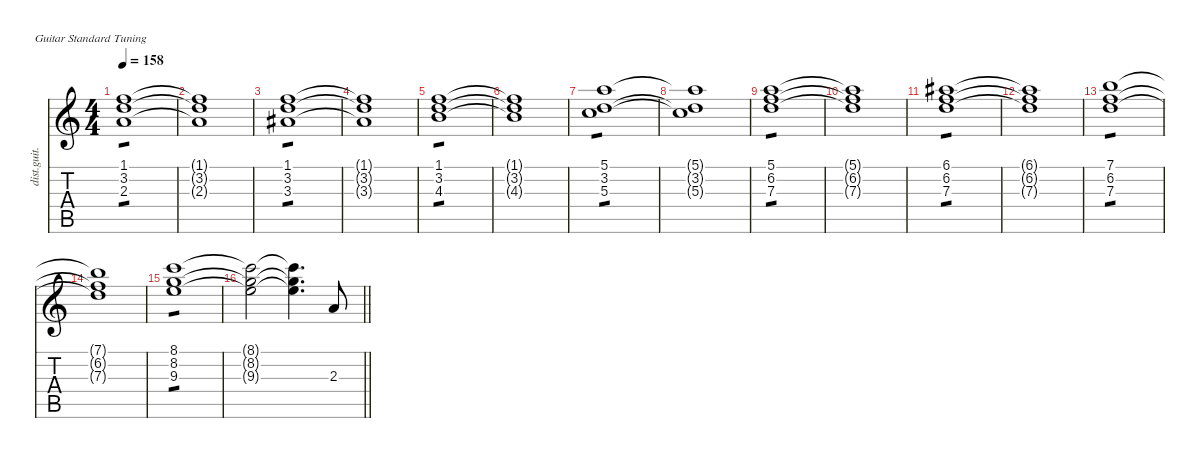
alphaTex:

\defaultSystemsLayout 4
\hideDynamics
\bracketExtendMode nobrackets
\otherSystemsTrackNameOrientation horizontal
\track ("Guitar 1" "dist.guit.") {defaultSystemsLayout 4 mute instrument distortionguitar}
\staff {score tabs}
\tuning (E4 B3 G3 D3 A2 E2)
\ts (4 4)
\beaming (8 2 2 2 2)
\tempo 158
\clef g2
\ks c
(1.1 3.2 2.3).1{tp 1 dy f instrument distortionguitar beam Down} |
(1.1{t} 3.2{t} 2.3{t}).1{beam Down} |
(1.1 3.2 3.3{acc #}).1{tp 1 beam Down} |
(1.1{t} 3.2{t} 3.3{t acc #}).1{beam Down} |
(1.1 3.2 4.3).1{tp 1 beam Down} |
(1.1{t} 3.2{t} 4.3{t}).1{beam Down} |
(5.1 3.2 5.3).1{tp 1 beam Down} |
(5.1{t} 3.2{t} 5.3{t}).1{beam Down} |
(5.1 6.2 7.3).1{tp 1 beam Down} |
(5.1{t} 6.2{t} 7.3{t}).1{beam Down} |
(6.1{acc #} 6.2 7.3).1{tp 1 beam Down} |
(6.1{t acc #} 6.2{t} 7.3{t}).1{beam Down} |
(7.1 6.2 7.3).1{tp 1 beam Down} |
(7.1{t} 6.2{t} 7.3{t}).1{beam Down} |
(8.1 8.2 9.3).1{tp 1 beam Down} |
\barLineRight lightlight
(8.1{t} 8.2{t} 9.3{t}).2{beam Down} (8.1{t} 8.2{t} 9.3{t}).4{d beam Down} 2.3.8{beam Up}
